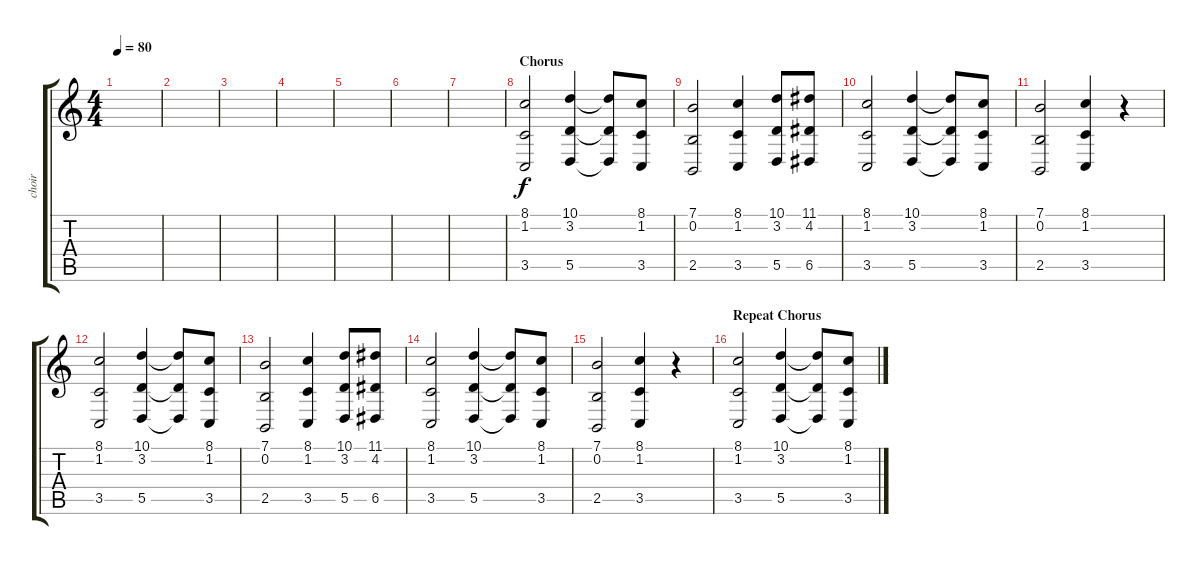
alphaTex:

\track ("choir" "choir") {instrument choiraahs}
\staff {score tabs}
\tuning (E4 B3 G3 D3 A2 E2) {hide}
\ts (4 4)
\tempo 80
\clef g2
\ks c
|
|
|
|
|
|
|
\section ("" "Chorus")
(8.1 1.2 3.5).2 (10.1 3.2 5.5).4 (10.1{t} 3.2{t} 5.5{t}).8 (8.1 1.2 3.5).8 |
(7.1 0.2 2.5).2 (8.1 1.2 3.5).4 (10.1 3.2 5.5).8 (11.1 4.2 6.5).8 |
(8.1 1.2 3.5).2 (10.1 3.2 5.5).4 (10.1{t} 3.2{t} 5.5{t}).8 (8.1 1.2 3.5).8 |
(7.1 0.2 2.5).2 (8.1 1.2 3.5).4 r.4 |
(8.1 1.2 3.5).2 (10.1 3.2 5.5).4 (10.1{t} 3.2{t} 5.5{t}).8 (8.1 1.2 3.5).8 |
(7.1 0.2 2.5).2 (8.1 1.2 3.5).4 (10.1 3.2 5.5).8 (11.1 4.2 6.5).8 |
(8.1 1.2 3.5).2 (10.1 3.2 5.5).4 (10.1{t} 3.2{t} 5.5{t}).8 (8.1 1.2 3.5).8 |
(7.1 0.2 2.5).2 (8.1 1.2 3.5).4 r.4 |
\section ("" "Repeat Chorus")
(8.1 1.2 3.5).2 (10.1 3.2 5.5).4 (10.1{t} 3.2{t} 5.5{t}).8 (8.1 1.2 3.5).8
